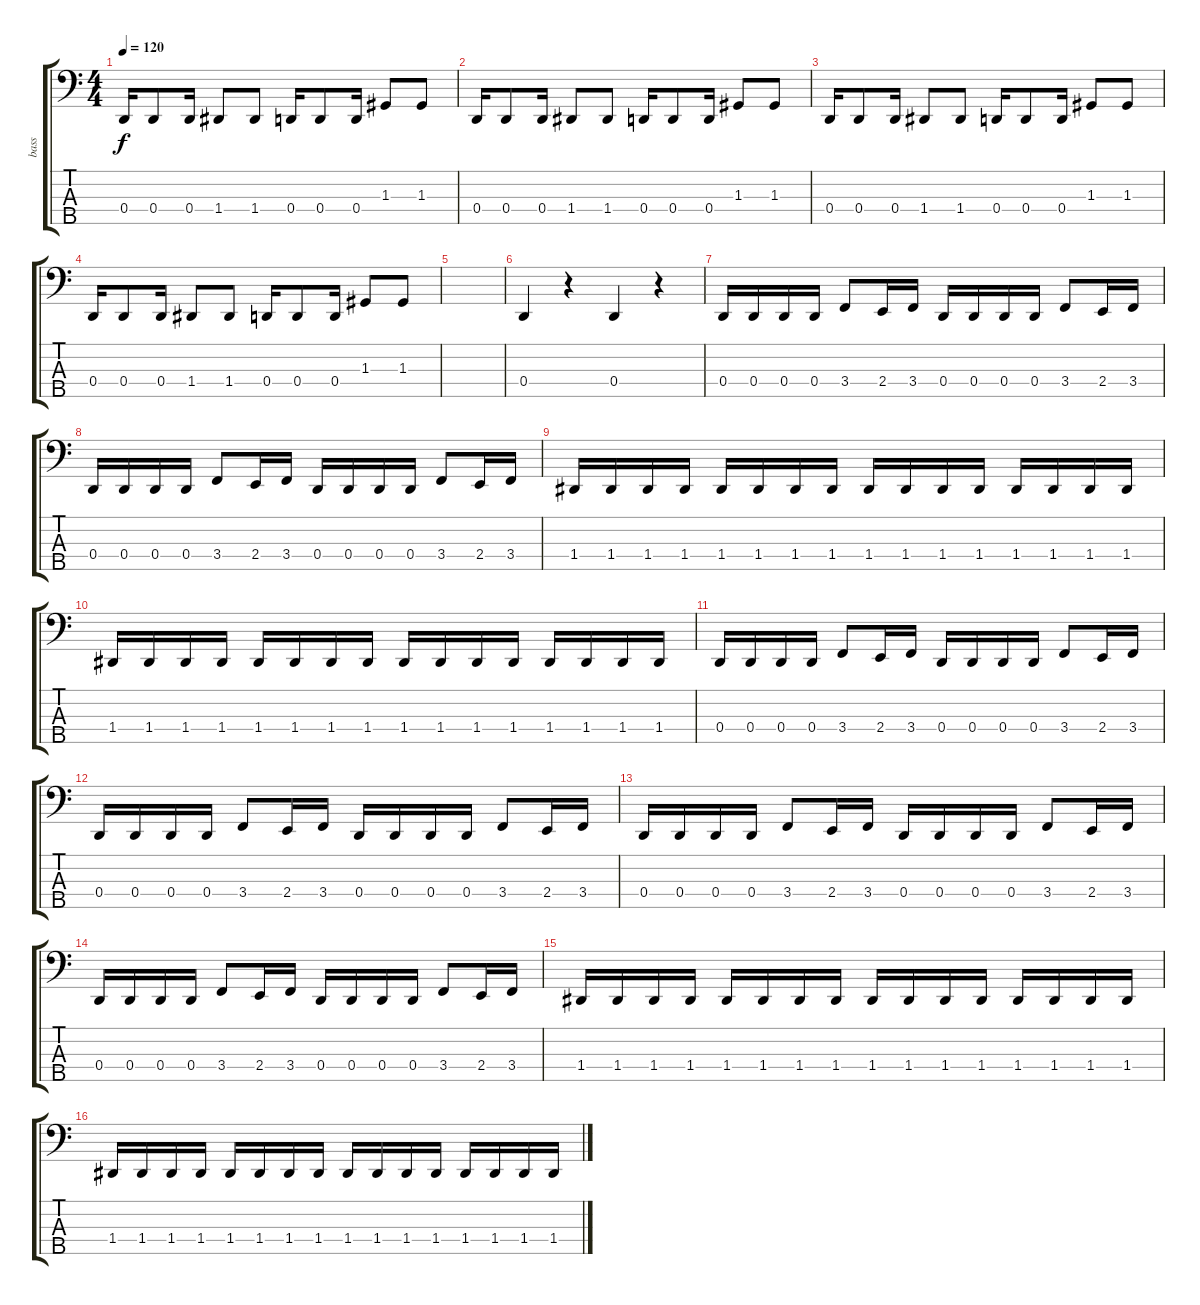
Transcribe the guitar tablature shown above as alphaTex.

\track ("bass" "bass") {instrument electricbassfinger}
\staff {score tabs}
\tuning (F2 C2 G1 D1 A0) {hide}
\ts (4 4)
\tempo 120
\clef f4
\ks c
0.4.16{dy f} 0.4.8 0.4.16 1.4.8 1.4.8 0.4.16 0.4.8 0.4.16 1.3.8 1.3.8 |
0.4.16 0.4.8 0.4.16 1.4.8 1.4.8 0.4.16 0.4.8 0.4.16 1.3.8 1.3.8 |
0.4.16 0.4.8 0.4.16 1.4.8 1.4.8 0.4.16 0.4.8 0.4.16 1.3.8 1.3.8 |
0.4.16 0.4.8 0.4.16 1.4.8 1.4.8 0.4.16 0.4.8 0.4.16 1.3.8 1.3.8 |
|
0.4.4 r.4 0.4.4 r.4 |
0.4.16 0.4.16 0.4.16 0.4.16 3.4.8 2.4.16 3.4.16 0.4.16 0.4.16 0.4.16 0.4.16 3.4.8 2.4.16 3.4.16 |
0.4.16 0.4.16 0.4.16 0.4.16 3.4.8 2.4.16 3.4.16 0.4.16 0.4.16 0.4.16 0.4.16 3.4.8 2.4.16 3.4.16 |
1.4.16 1.4.16 1.4.16 1.4.16 1.4.16 1.4.16 1.4.16 1.4.16 1.4.16 1.4.16 1.4.16 1.4.16 1.4.16 1.4.16 1.4.16 1.4.16 |
1.4.16 1.4.16 1.4.16 1.4.16 1.4.16 1.4.16 1.4.16 1.4.16 1.4.16 1.4.16 1.4.16 1.4.16 1.4.16 1.4.16 1.4.16 1.4.16 |
0.4.16 0.4.16 0.4.16 0.4.16 3.4.8 2.4.16 3.4.16 0.4.16 0.4.16 0.4.16 0.4.16 3.4.8 2.4.16 3.4.16 |
0.4.16 0.4.16 0.4.16 0.4.16 3.4.8 2.4.16 3.4.16 0.4.16 0.4.16 0.4.16 0.4.16 3.4.8 2.4.16 3.4.16 |
0.4.16 0.4.16 0.4.16 0.4.16 3.4.8 2.4.16 3.4.16 0.4.16 0.4.16 0.4.16 0.4.16 3.4.8 2.4.16 3.4.16 |
0.4.16 0.4.16 0.4.16 0.4.16 3.4.8 2.4.16 3.4.16 0.4.16 0.4.16 0.4.16 0.4.16 3.4.8 2.4.16 3.4.16 |
1.4.16 1.4.16 1.4.16 1.4.16 1.4.16 1.4.16 1.4.16 1.4.16 1.4.16 1.4.16 1.4.16 1.4.16 1.4.16 1.4.16 1.4.16 1.4.16 |
1.4.16 1.4.16 1.4.16 1.4.16 1.4.16 1.4.16 1.4.16 1.4.16 1.4.16 1.4.16 1.4.16 1.4.16 1.4.16 1.4.16 1.4.16 1.4.16
